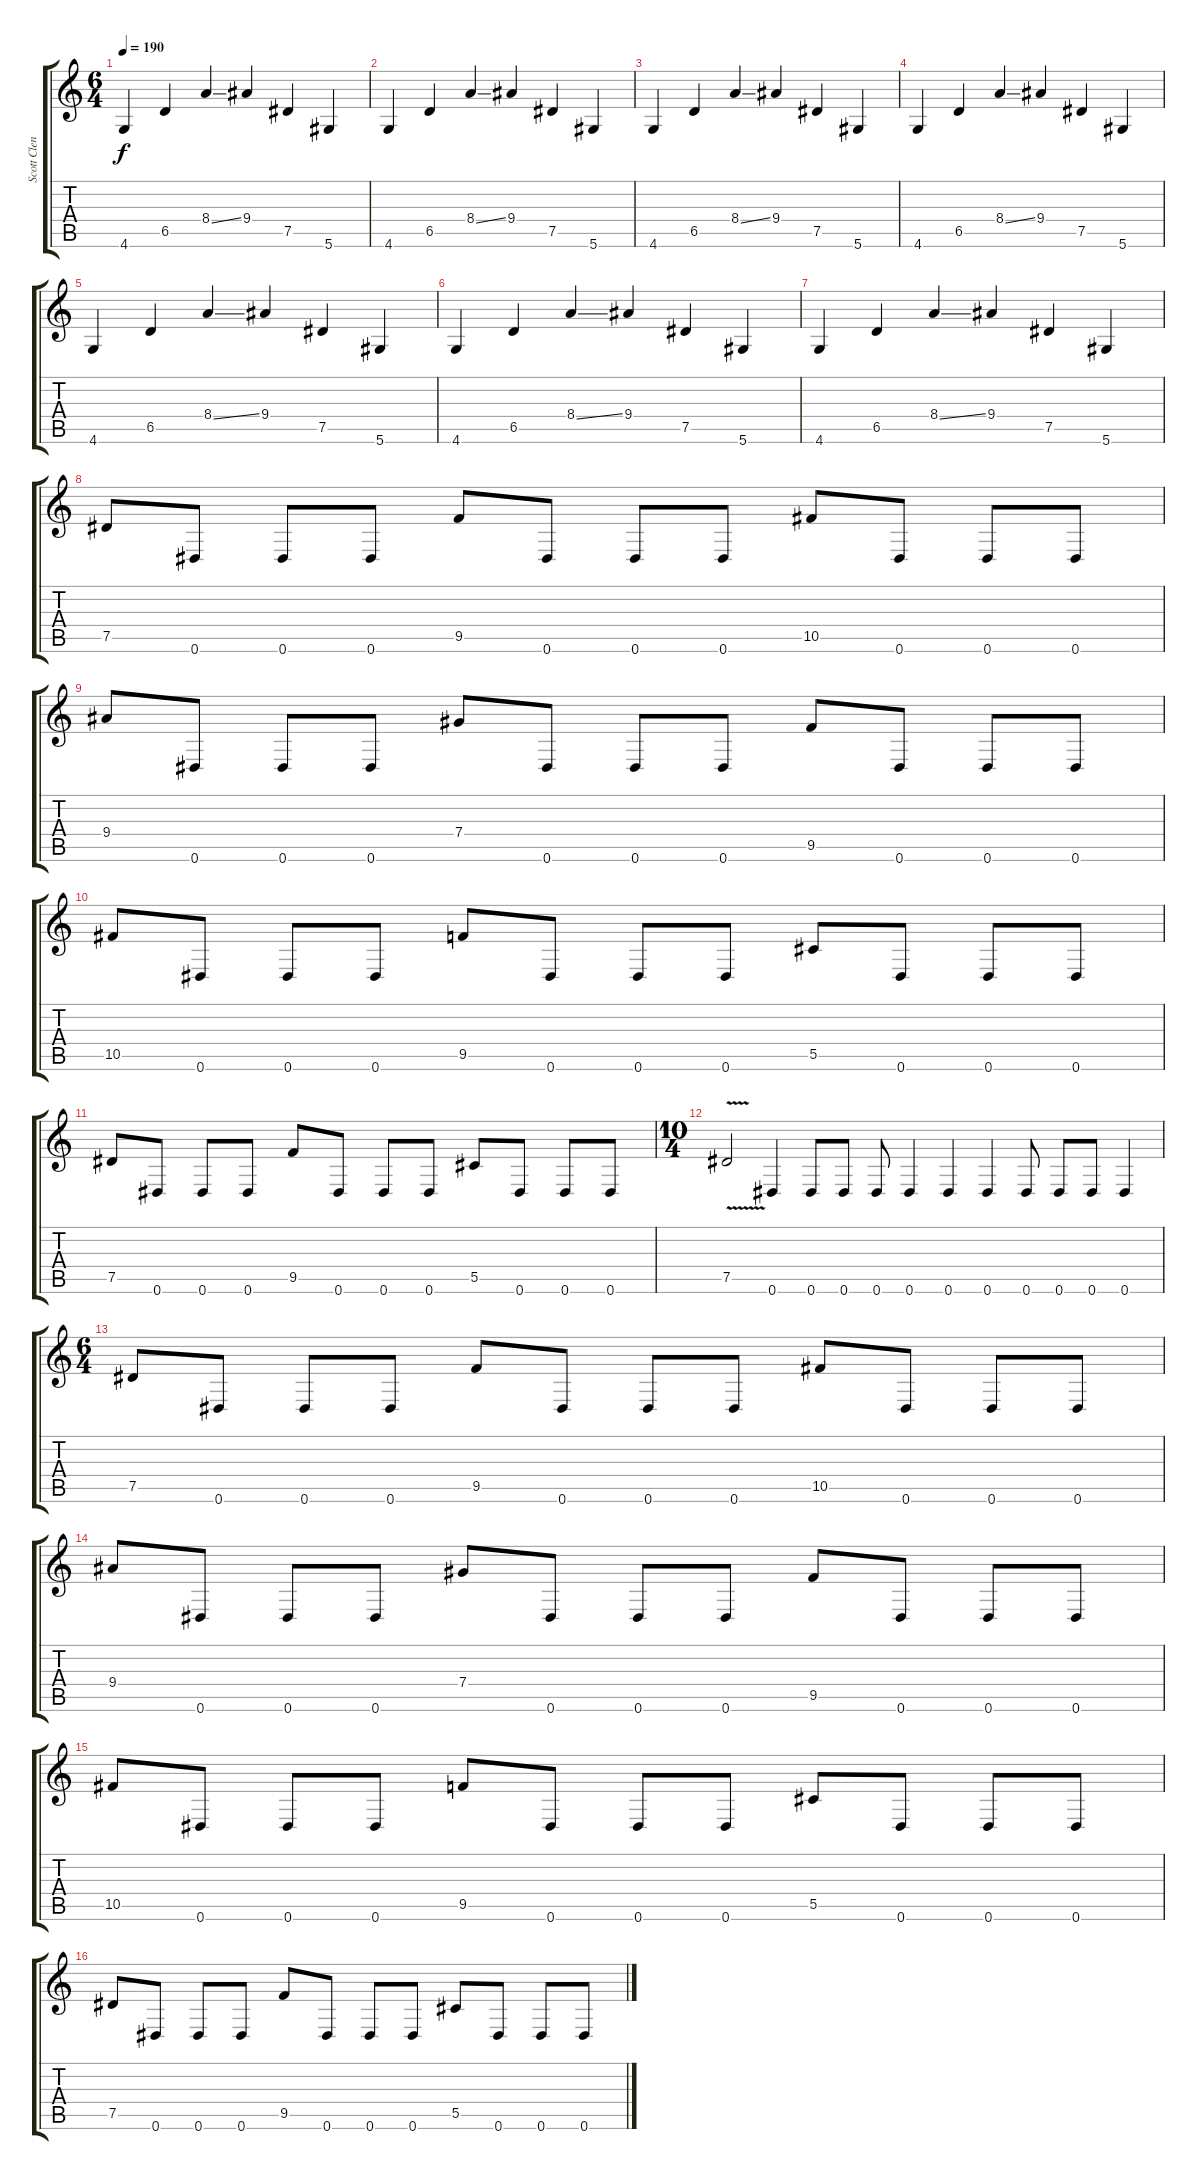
\track ("Scott Clendenin" "Scott Clen") {instrument electricbasspick}
\staff {score tabs}
\tuning (Eb4 Bb3 Gb3 Db3 Ab2 Eb2) {hide}
\ts (6 4)
\tempo 190
\clef g2
\ks c
4.6.4{dy f} 6.5.4 8.4{ss}.4 9.4.4 7.5.4 5.6.4 |
4.6.4 6.5.4 8.4{ss}.4 9.4.4 7.5.4 5.6.4 |
4.6.4 6.5.4 8.4{ss}.4 9.4.4 7.5.4 5.6.4 |
4.6.4 6.5.4 8.4{ss}.4 9.4.4 7.5.4 5.6.4 |
4.6.4 6.5.4 8.4{ss}.4 9.4.4 7.5.4 5.6.4 |
4.6.4 6.5.4 8.4{ss}.4 9.4.4 7.5.4 5.6.4 |
4.6.4 6.5.4 8.4{ss}.4 9.4.4 7.5.4 5.6.4 |
7.5.8 0.6.8 0.6.8 0.6.8 9.5.8 0.6.8 0.6.8 0.6.8 10.5.8 0.6.8 0.6.8 0.6.8 |
9.4.8 0.6.8 0.6.8 0.6.8 7.4.8 0.6.8 0.6.8 0.6.8 9.5.8 0.6.8 0.6.8 0.6.8 |
10.5.8 0.6.8 0.6.8 0.6.8 9.5.8 0.6.8 0.6.8 0.6.8 5.5.8 0.6.8 0.6.8 0.6.8 |
7.5.8 0.6.8 0.6.8 0.6.8 9.5.8 0.6.8 0.6.8 0.6.8 5.5.8 0.6.8 0.6.8 0.6.8 |
\ts (10 4)
7.5{v}.2 0.6.4 0.6.8 0.6.8 0.6.8 0.6.4 0.6.4 0.6.4 0.6.8 0.6.8 0.6.8 0.6.4 |
\ts (6 4)
7.5.8 0.6.8 0.6.8 0.6.8 9.5.8 0.6.8 0.6.8 0.6.8 10.5.8 0.6.8 0.6.8 0.6.8 |
9.4.8 0.6.8 0.6.8 0.6.8 7.4.8 0.6.8 0.6.8 0.6.8 9.5.8 0.6.8 0.6.8 0.6.8 |
10.5.8 0.6.8 0.6.8 0.6.8 9.5.8 0.6.8 0.6.8 0.6.8 5.5.8 0.6.8 0.6.8 0.6.8 |
7.5.8 0.6.8 0.6.8 0.6.8 9.5.8 0.6.8 0.6.8 0.6.8 5.5.8 0.6.8 0.6.8 0.6.8
